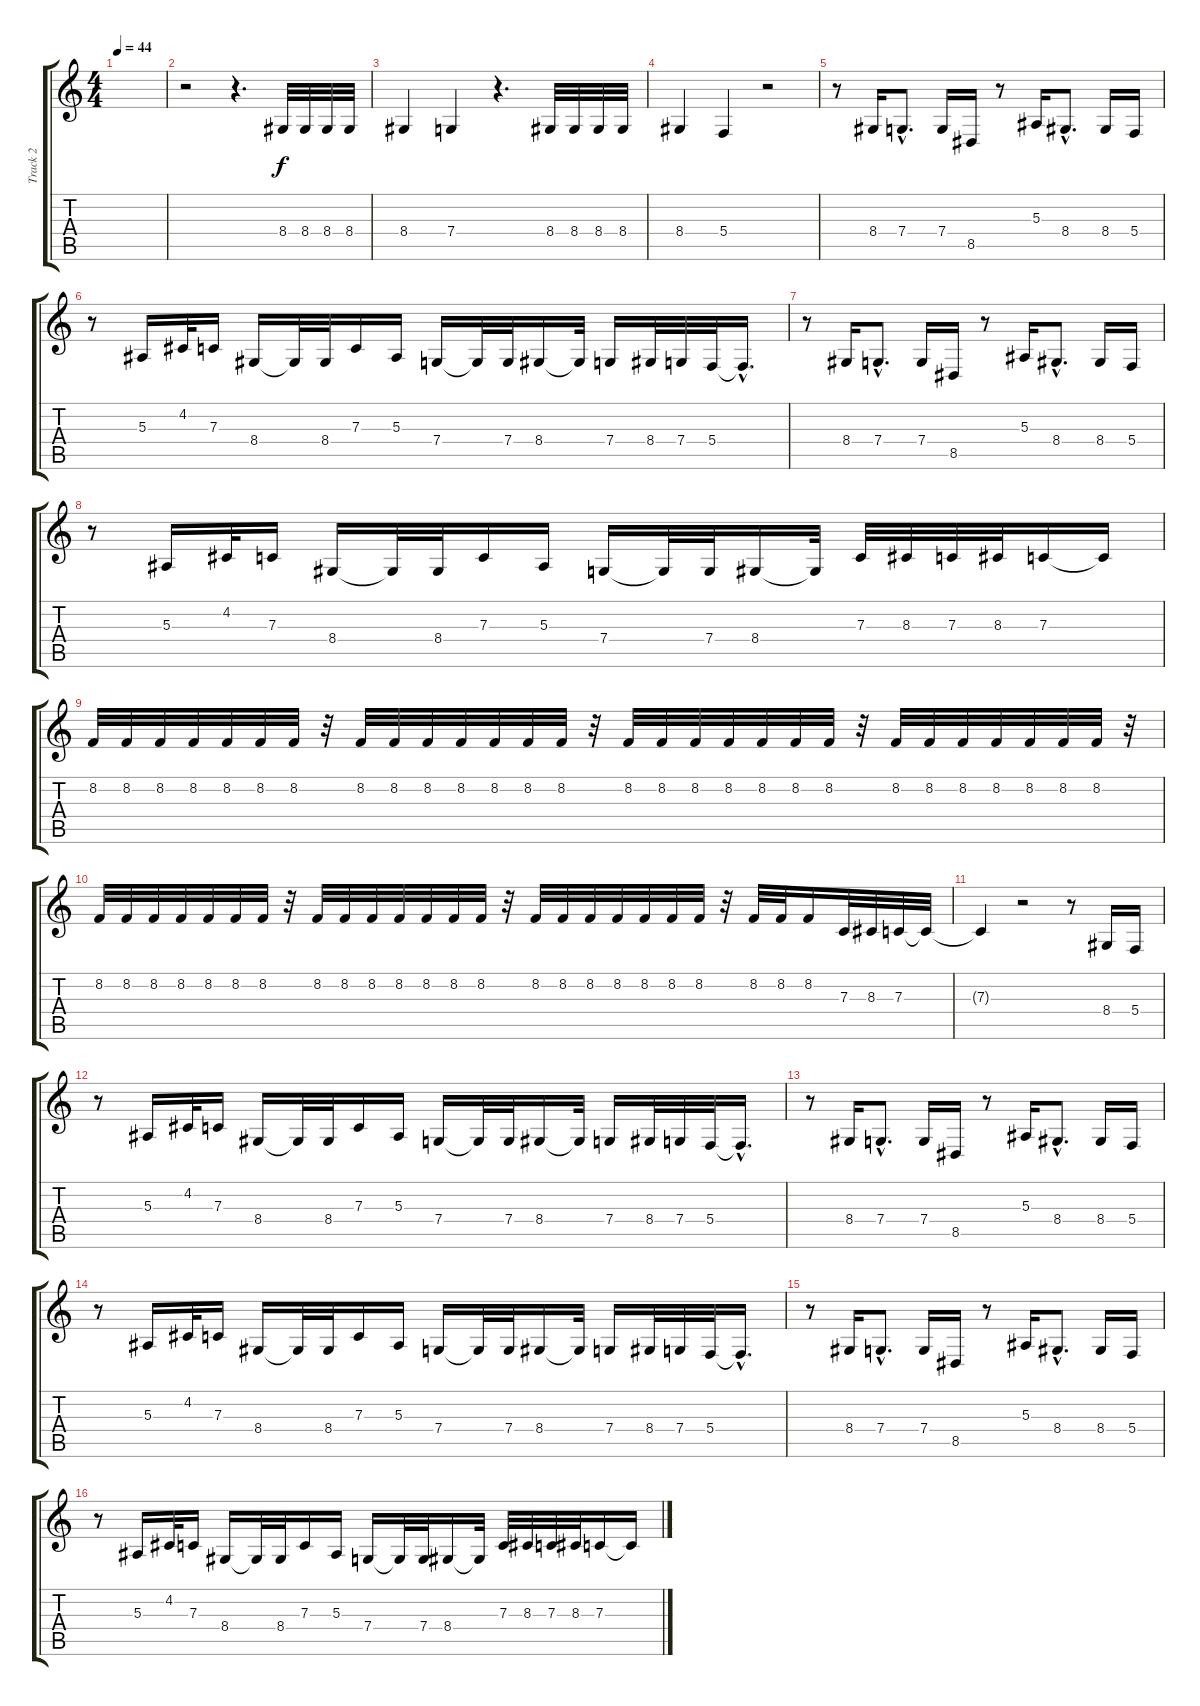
\track ("Track 2" "Track 2") {instrument clarinet}
\staff {score tabs}
\tuning (D4 A3 F3 C3 G2 C2) {hide}
\ts (4 4)
\tempo 44
\clef g2
\ks c
|
r.2 r.4{d} 8.4.32 8.4.32 8.4.32 8.4.32 |
8.4.4 7.4.4 r.4{d} 8.4.32 8.4.32 8.4.32 8.4.32 |
8.4.4 5.4.4 r.2 |
r.8 8.4.16 7.4{hac}.8{d} 7.4.16 8.5.16 r.8 5.3.16 8.4{hac}.8{d} 8.4.16 5.4.16 |
r.8 5.3.16 4.2.32 7.3.16 8.4.16 8.4{t}.32 8.4.32 7.3.16 5.3.16 7.4.16 7.4{t}.32 7.4.32 8.4.16 8.4{t}.32 7.4.16 8.4.32 7.4.32 5.4.32 5.4{hac t}.16{d} |
r.8 8.4.16 7.4{hac}.8{d} 7.4.16 8.5.16 r.8 5.3.16 8.4{hac}.8{d} 8.4.16 5.4.16 |
r.8 5.3.16 4.2.32 7.3.16 8.4.16 8.4{t}.32 8.4.32 7.3.16 5.3.16 7.4.16 7.4{t}.32 7.4.32 8.4.16 8.4{t}.32 7.3.32 8.3.32 7.3.32 8.3.32 7.3.16 7.3{t}.16 |
8.2.32 8.2.32 8.2.32 8.2.32 8.2.32 8.2.32 8.2.32 r.32 8.2.32 8.2.32 8.2.32 8.2.32 8.2.32 8.2.32 8.2.32 r.32 8.2.32 8.2.32 8.2.32 8.2.32 8.2.32 8.2.32 8.2.32 r.32 8.2.32 8.2.32 8.2.32 8.2.32 8.2.32 8.2.32 8.2.32 r.32 |
8.2.32 8.2.32 8.2.32 8.2.32 8.2.32 8.2.32 8.2.32 r.32 8.2.32 8.2.32 8.2.32 8.2.32 8.2.32 8.2.32 8.2.32 r.32 8.2.32 8.2.32 8.2.32 8.2.32 8.2.32 8.2.32 8.2.32 r.32 8.2.32 8.2.32 8.2.16 7.3.32 8.3.32 7.3.32 7.3{t}.32 |
7.3{t}.4 r.2 r.8 8.4.16 5.4.16 |
r.8 5.3.16 4.2.32 7.3.16 8.4.16 8.4{t}.32 8.4.32 7.3.16 5.3.16 7.4.16 7.4{t}.32 7.4.32 8.4.16 8.4{t}.32 7.4.16 8.4.32 7.4.32 5.4.32 5.4{hac t}.16{d} |
r.8 8.4.16 7.4{hac}.8{d} 7.4.16 8.5.16 r.8 5.3.16 8.4{hac}.8{d} 8.4.16 5.4.16 |
r.8 5.3.16 4.2.32 7.3.16 8.4.16 8.4{t}.32 8.4.32 7.3.16 5.3.16 7.4.16 7.4{t}.32 7.4.32 8.4.16 8.4{t}.32 7.4.16 8.4.32 7.4.32 5.4.32 5.4{hac t}.16{d} |
r.8 8.4.16 7.4{hac}.8{d} 7.4.16 8.5.16 r.8 5.3.16 8.4{hac}.8{d} 8.4.16 5.4.16 |
r.8 5.3.16 4.2.32 7.3.16 8.4.16 8.4{t}.32 8.4.32 7.3.16 5.3.16 7.4.16 7.4{t}.32 7.4.32 8.4.16 8.4{t}.32 7.3.32 8.3.32 7.3.32 8.3.32 7.3.16 7.3{t}.16
